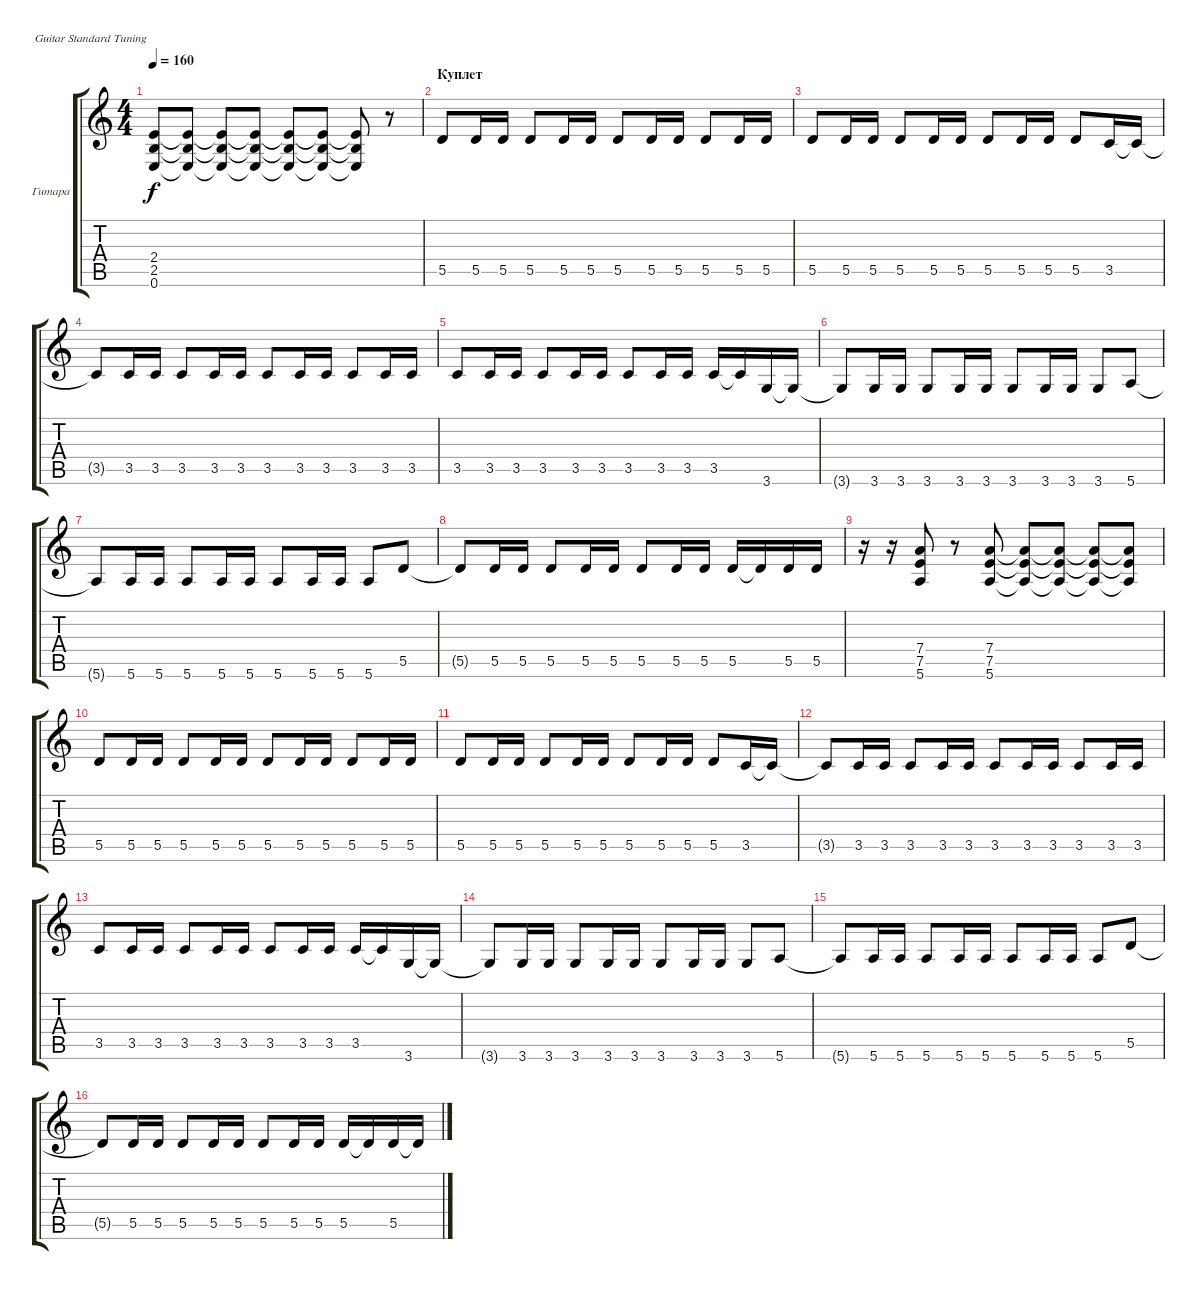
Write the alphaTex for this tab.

\bracketExtendMode groupsimilarinstruments
\firstSystemTrackNameOrientation horizontal
\otherSystemsTrackNameOrientation horizontal
\track ("Владимир Холстинин" "Гитара") {instrument distortionguitar}
\staff {score tabs}
\tuning (E4 B3 G3 D3 A2 E2)
\ts (4 4)
\tempo 160
\clef g2
\ks c
(2.4{t} 2.5{t} 0.6{t}).8{dy f} (2.4{t} 2.5{t} 0.6{t}).8 (2.4{t} 2.5{t} 0.6{t}).8 (2.4{t} 2.5{t} 0.6{t}).8 (2.4{t} 2.5{t} 0.6{t}).8 (2.4{t} 2.5{t} 0.6{t}).8 (2.4{t} 2.5{t} 0.6{t}).8 r.8 |
\section ("" "Куплет")
5.5.8 5.5.16 5.5.16 5.5.8 5.5.16 5.5.16 5.5.8 5.5.16 5.5.16 5.5.8 5.5.16 5.5.16 |
5.5.8 5.5.16 5.5.16 5.5.8 5.5.16 5.5.16 5.5.8 5.5.16 5.5.16 5.5.8 3.5.16 3.5{t}.16 |
3.5{t}.8 3.5.16 3.5.16 3.5.8 3.5.16 3.5.16 3.5.8 3.5.16 3.5.16 3.5.8 3.5.16 3.5.16 |
3.5.8 3.5.16 3.5.16 3.5.8 3.5.16 3.5.16 3.5.8 3.5.16 3.5.16 3.5.16 3.5{t}.16 3.6.16 3.6{t}.16 |
3.6{t}.8 3.6.16 3.6.16 3.6.8 3.6.16 3.6.16 3.6.8 3.6.16 3.6.16 3.6.8 5.6.8 |
5.6{t}.8 5.6.16 5.6.16 5.6.8 5.6.16 5.6.16 5.6.8 5.6.16 5.6.16 5.6.8 5.5.8 |
5.5{t}.8 5.5.16 5.5.16 5.5.8 5.5.16 5.5.16 5.5.8 5.5.16 5.5.16 5.5.16 5.5{t}.16 5.5.16 5.5.16 |
r.16 r.16 (7.4 7.5 5.6).8 r.8 (7.4 7.5 5.6).8 (7.4{t} 7.5{t} 5.6{t}).8 (7.4{t} 7.5{t} 5.6{t}).8 (7.4{t} 7.5{t} 5.6{t}).8 (7.4{t} 7.5{t} 5.6{t}).8 |
5.5.8 5.5.16 5.5.16 5.5.8 5.5.16 5.5.16 5.5.8 5.5.16 5.5.16 5.5.8 5.5.16 5.5.16 |
5.5.8 5.5.16 5.5.16 5.5.8 5.5.16 5.5.16 5.5.8 5.5.16 5.5.16 5.5.8 3.5.16 3.5{t}.16 |
3.5{t}.8 3.5.16 3.5.16 3.5.8 3.5.16 3.5.16 3.5.8 3.5.16 3.5.16 3.5.8 3.5.16 3.5.16 |
3.5.8 3.5.16 3.5.16 3.5.8 3.5.16 3.5.16 3.5.8 3.5.16 3.5.16 3.5.16 3.5{t}.16 3.6.16 3.6{t}.16 |
3.6{t}.8 3.6.16 3.6.16 3.6.8 3.6.16 3.6.16 3.6.8 3.6.16 3.6.16 3.6.8 5.6.8 |
5.6{t}.8 5.6.16 5.6.16 5.6.8 5.6.16 5.6.16 5.6.8 5.6.16 5.6.16 5.6.8 5.5.8 |
5.5{t}.8 5.5.16 5.5.16 5.5.8 5.5.16 5.5.16 5.5.8 5.5.16 5.5.16 5.5.16 5.5{t}.16 5.5.16 5.5{t}.16
